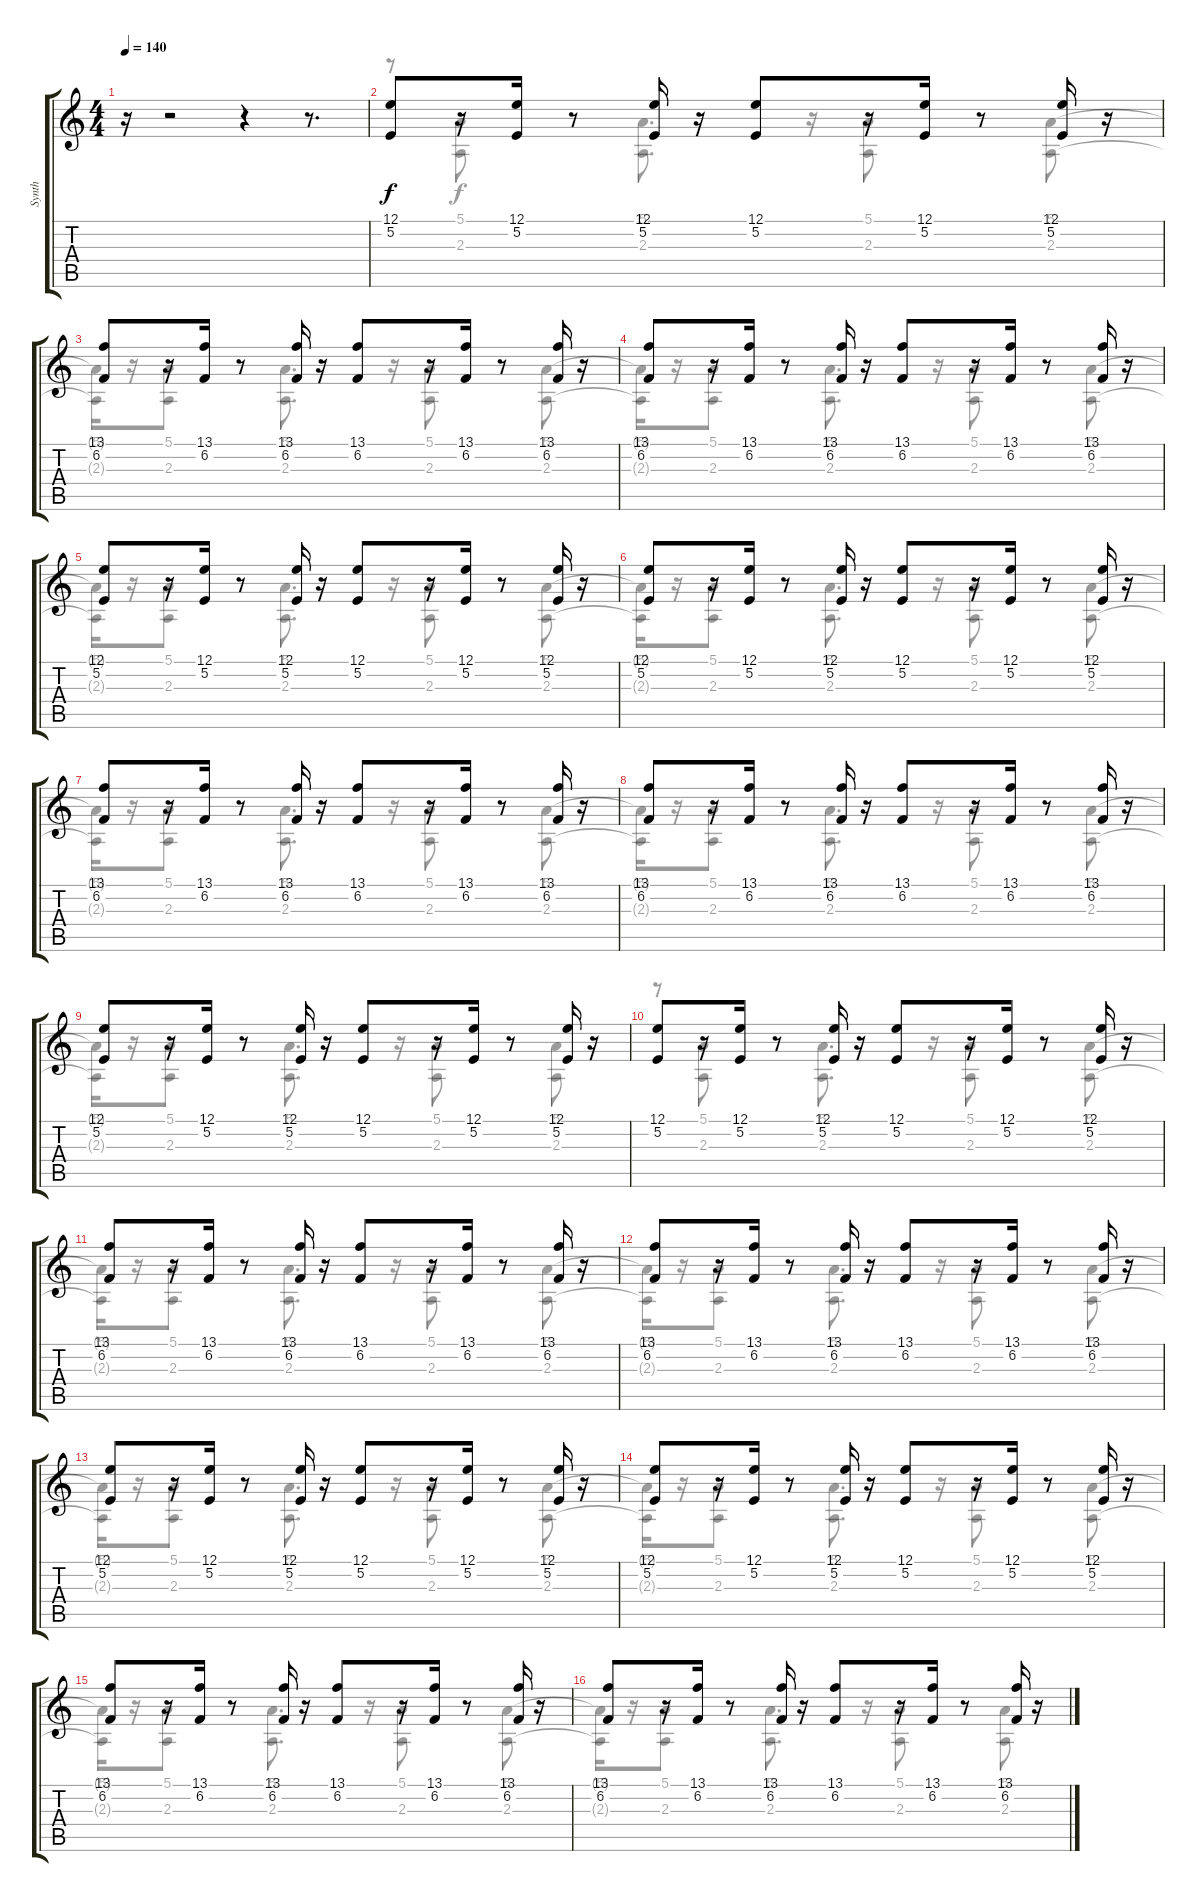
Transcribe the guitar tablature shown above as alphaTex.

\track ("Synth" "Synth") {instrument lead2sawtooth}
\staff {score tabs}
\tuning (E4 B3 G3 D3 A2 E2) {hide}
\voice
\ts (4 4)
\tempo 140
\clef g2
\ks c
r.16{dy f} r.2 r.4 r.8{d} |
(12.1 5.2).8 r.16 (12.1 5.2).16 r.8 (12.1 5.2).16 r.16 (12.1 5.2).8 r.16 (12.1 5.2).16 r.8 (12.1 5.2).16 r.16 |
(13.1 6.2).8 r.16 (13.1 6.2).16 r.8 (13.1 6.2).16 r.16 (13.1 6.2).8 r.16 (13.1 6.2).16 r.8 (13.1 6.2).16 r.16 |
(13.1 6.2).8 r.16 (13.1 6.2).16 r.8 (13.1 6.2).16 r.16 (13.1 6.2).8 r.16 (13.1 6.2).16 r.8 (13.1 6.2).16 r.16 |
(12.1 5.2).8 r.16 (12.1 5.2).16 r.8 (12.1 5.2).16 r.16 (12.1 5.2).8 r.16 (12.1 5.2).16 r.8 (12.1 5.2).16 r.16 |
(12.1 5.2).8 r.16 (12.1 5.2).16 r.8 (12.1 5.2).16 r.16 (12.1 5.2).8 r.16 (12.1 5.2).16 r.8 (12.1 5.2).16 r.16 |
(13.1 6.2).8 r.16 (13.1 6.2).16 r.8 (13.1 6.2).16 r.16 (13.1 6.2).8 r.16 (13.1 6.2).16 r.8 (13.1 6.2).16 r.16 |
(13.1 6.2).8 r.16 (13.1 6.2).16 r.8 (13.1 6.2).16 r.16 (13.1 6.2).8 r.16 (13.1 6.2).16 r.8 (13.1 6.2).16 r.16 |
(12.1 5.2).8 r.16 (12.1 5.2).16 r.8 (12.1 5.2).16 r.16 (12.1 5.2).8 r.16 (12.1 5.2).16 r.8 (12.1 5.2).16 r.16 |
(12.1 5.2).8 r.16 (12.1 5.2).16 r.8 (12.1 5.2).16 r.16 (12.1 5.2).8 r.16 (12.1 5.2).16 r.8 (12.1 5.2).16 r.16 |
(13.1 6.2).8 r.16 (13.1 6.2).16 r.8 (13.1 6.2).16 r.16 (13.1 6.2).8 r.16 (13.1 6.2).16 r.8 (13.1 6.2).16 r.16 |
(13.1 6.2).8 r.16 (13.1 6.2).16 r.8 (13.1 6.2).16 r.16 (13.1 6.2).8 r.16 (13.1 6.2).16 r.8 (13.1 6.2).16 r.16 |
(12.1 5.2).8 r.16 (12.1 5.2).16 r.8 (12.1 5.2).16 r.16 (12.1 5.2).8 r.16 (12.1 5.2).16 r.8 (12.1 5.2).16 r.16 |
(12.1 5.2).8 r.16 (12.1 5.2).16 r.8 (12.1 5.2).16 r.16 (12.1 5.2).8 r.16 (12.1 5.2).16 r.8 (12.1 5.2).16 r.16 |
(13.1 6.2).8 r.16 (13.1 6.2).16 r.8 (13.1 6.2).16 r.16 (13.1 6.2).8 r.16 (13.1 6.2).16 r.8 (13.1 6.2).16 r.16 |
(13.1 6.2).8 r.16 (13.1 6.2).16 r.8 (13.1 6.2).16 r.16 (13.1 6.2).8 r.16 (13.1 6.2).16 r.8 (13.1 6.2).16 r.16
\voice
\clef g2
\ottava regular
\simile none
\ks c
|
r.8 (5.1 2.3).8 r.8 (5.1 2.3).8{d} r.16 (5.1 2.3).8 r.8 (5.1 2.3).8 |
(5.1{t} 2.3{t}).16 r.16 (5.1 2.3).8 r.8 (5.1 2.3).8{d} r.16 (5.1 2.3).8 r.8 (5.1 2.3).8 |
(5.1{t} 2.3{t}).16 r.16 (5.1 2.3).8 r.8 (5.1 2.3).8{d} r.16 (5.1 2.3).8 r.8 (5.1 2.3).8 |
(5.1{t} 2.3{t}).16 r.16 (5.1 2.3).8 r.8 (5.1 2.3).8{d} r.16 (5.1 2.3).8 r.8 (5.1 2.3).8 |
(5.1{t} 2.3{t}).16 r.16 (5.1 2.3).8 r.8 (5.1 2.3).8{d} r.16 (5.1 2.3).8 r.8 (5.1 2.3).8 |
(5.1{t} 2.3{t}).16 r.16 (5.1 2.3).8 r.8 (5.1 2.3).8{d} r.16 (5.1 2.3).8 r.8 (5.1 2.3).8 |
(5.1{t} 2.3{t}).16 r.16 (5.1 2.3).8 r.8 (5.1 2.3).8{d} r.16 (5.1 2.3).8 r.8 (5.1 2.3).8 |
(5.1{t} 2.3{t}).16 r.16 (5.1 2.3).8 r.8 (5.1 2.3).8{d} r.16 (5.1 2.3).8 r.8 (5.1 2.3).8 |
r.8 (5.1 2.3).8 r.8 (5.1 2.3).8{d} r.16 (5.1 2.3).8 r.8 (5.1 2.3).8 |
(5.1{t} 2.3{t}).16 r.16 (5.1 2.3).8 r.8 (5.1 2.3).8{d} r.16 (5.1 2.3).8 r.8 (5.1 2.3).8 |
(5.1{t} 2.3{t}).16 r.16 (5.1 2.3).8 r.8 (5.1 2.3).8{d} r.16 (5.1 2.3).8 r.8 (5.1 2.3).8 |
(5.1{t} 2.3{t}).16 r.16 (5.1 2.3).8 r.8 (5.1 2.3).8{d} r.16 (5.1 2.3).8 r.8 (5.1 2.3).8 |
(5.1{t} 2.3{t}).16 r.16 (5.1 2.3).8 r.8 (5.1 2.3).8{d} r.16 (5.1 2.3).8 r.8 (5.1 2.3).8 |
(5.1{t} 2.3{t}).16 r.16 (5.1 2.3).8 r.8 (5.1 2.3).8{d} r.16 (5.1 2.3).8 r.8 (5.1 2.3).8 |
(5.1{t} 2.3{t}).16 r.16 (5.1 2.3).8 r.8 (5.1 2.3).8{d} r.16 (5.1 2.3).8 r.8 (5.1 2.3).8
